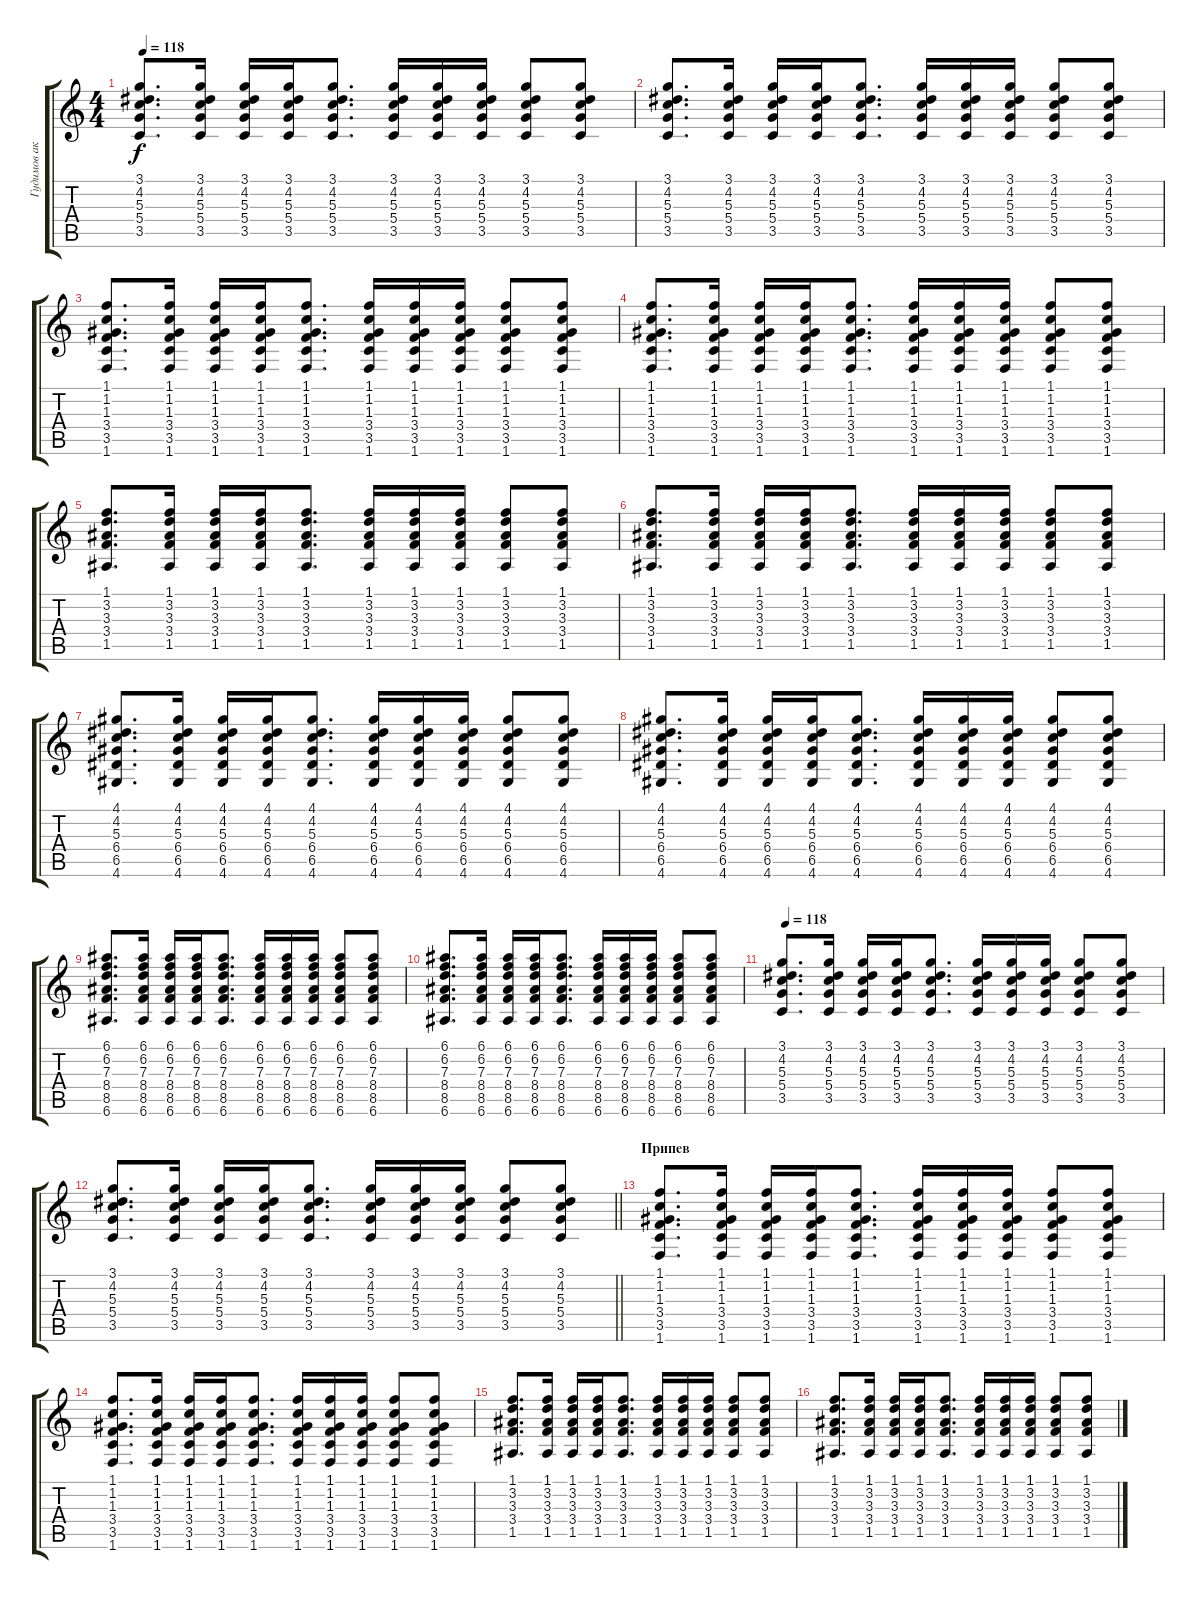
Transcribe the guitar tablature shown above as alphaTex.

\track ("Гудимов аккорды" "Гудимов ак") {instrument acousticguitarsteel}
\staff {score tabs}
\tuning (E4 B3 G3 D3 A2 E2) {hide}
\ts (4 4)
\tempo 118
\clef g2
\ks c
(3.1 4.2 5.3 5.4 3.5).8{d dy f} (3.1 4.2 5.3 5.4 3.5).16 (3.1 4.2 5.3 5.4 3.5).16 (3.1 4.2 5.3 5.4 3.5).16 (3.1 4.2 5.3 5.4 3.5).8{d} (3.1 4.2 5.3 5.4 3.5).16 (3.1 4.2 5.3 5.4 3.5).16 (3.1 4.2 5.3 5.4 3.5).16 (3.1 4.2 5.3 5.4 3.5).8 (3.1 4.2 5.3 5.4 3.5).8 |
(3.1 4.2 5.3 5.4 3.5).8{d} (3.1 4.2 5.3 5.4 3.5).16 (3.1 4.2 5.3 5.4 3.5).16 (3.1 4.2 5.3 5.4 3.5).16 (3.1 4.2 5.3 5.4 3.5).8{d} (3.1 4.2 5.3 5.4 3.5).16 (3.1 4.2 5.3 5.4 3.5).16 (3.1 4.2 5.3 5.4 3.5).16 (3.1 4.2 5.3 5.4 3.5).8 (3.1 4.2 5.3 5.4 3.5).8 |
(1.1 1.2 1.3 3.4 3.5 1.6).8{d} (1.1 1.2 1.3 3.4 3.5 1.6).16 (1.1 1.2 1.3 3.4 3.5 1.6).16 (1.1 1.2 1.3 3.4 3.5 1.6).16 (1.1 1.2 1.3 3.4 3.5 1.6).8{d} (1.1 1.2 1.3 3.4 3.5 1.6).16 (1.1 1.2 1.3 3.4 3.5 1.6).16 (1.1 1.2 1.3 3.4 3.5 1.6).16 (1.1 1.2 1.3 3.4 3.5 1.6).8 (1.1 1.2 1.3 3.4 3.5 1.6).8 |
(1.1 1.2 1.3 3.4 3.5 1.6).8{d} (1.1 1.2 1.3 3.4 3.5 1.6).16 (1.1 1.2 1.3 3.4 3.5 1.6).16 (1.1 1.2 1.3 3.4 3.5 1.6).16 (1.1 1.2 1.3 3.4 3.5 1.6).8{d} (1.1 1.2 1.3 3.4 3.5 1.6).16 (1.1 1.2 1.3 3.4 3.5 1.6).16 (1.1 1.2 1.3 3.4 3.5 1.6).16 (1.1 1.2 1.3 3.4 3.5 1.6).8 (1.1 1.2 1.3 3.4 3.5 1.6).8 |
(1.1 3.2 3.3 3.4 1.5).8{d} (1.1 3.2 3.3 3.4 1.5).16 (1.1 3.2 3.3 3.4 1.5).16 (1.1 3.2 3.3 3.4 1.5).16 (1.1 3.2 3.3 3.4 1.5).8{d} (1.1 3.2 3.3 3.4 1.5).16 (1.1 3.2 3.3 3.4 1.5).16 (1.1 3.2 3.3 3.4 1.5).16 (1.1 3.2 3.3 3.4 1.5).8 (1.1 3.2 3.3 3.4 1.5).8 |
(1.1 3.2 3.3 3.4 1.5).8{d} (1.1 3.2 3.3 3.4 1.5).16 (1.1 3.2 3.3 3.4 1.5).16 (1.1 3.2 3.3 3.4 1.5).16 (1.1 3.2 3.3 3.4 1.5).8{d} (1.1 3.2 3.3 3.4 1.5).16 (1.1 3.2 3.3 3.4 1.5).16 (1.1 3.2 3.3 3.4 1.5).16 (1.1 3.2 3.3 3.4 1.5).8 (1.1 3.2 3.3 3.4 1.5).8 |
(4.1 4.2 5.3 6.4 6.5 4.6).8{d} (4.1 4.2 5.3 6.4 6.5 4.6).16 (4.1 4.2 5.3 6.4 6.5 4.6).16 (4.1 4.2 5.3 6.4 6.5 4.6).16 (4.1 4.2 5.3 6.4 6.5 4.6).8{d} (4.1 4.2 5.3 6.4 6.5 4.6).16 (4.1 4.2 5.3 6.4 6.5 4.6).16 (4.1 4.2 5.3 6.4 6.5 4.6).16 (4.1 4.2 5.3 6.4 6.5 4.6).8 (4.1 4.2 5.3 6.4 6.5 4.6).8 |
(4.1 4.2 5.3 6.4 6.5 4.6).8{d} (4.1 4.2 5.3 6.4 6.5 4.6).16 (4.1 4.2 5.3 6.4 6.5 4.6).16 (4.1 4.2 5.3 6.4 6.5 4.6).16 (4.1 4.2 5.3 6.4 6.5 4.6).8{d} (4.1 4.2 5.3 6.4 6.5 4.6).16 (4.1 4.2 5.3 6.4 6.5 4.6).16 (4.1 4.2 5.3 6.4 6.5 4.6).16 (4.1 4.2 5.3 6.4 6.5 4.6).8 (4.1 4.2 5.3 6.4 6.5 4.6).8 |
(6.1 6.2 7.3 8.4 8.5 6.6).8{d} (6.1 6.2 7.3 8.4 8.5 6.6).16 (6.1 6.2 7.3 8.4 8.5 6.6).16 (6.1 6.2 7.3 8.4 8.5 6.6).16 (6.1 6.2 7.3 8.4 8.5 6.6).8{d} (6.1 6.2 7.3 8.4 8.5 6.6).16 (6.1 6.2 7.3 8.4 8.5 6.6).16 (6.1 6.2 7.3 8.4 8.5 6.6).16 (6.1 6.2 7.3 8.4 8.5 6.6).8 (6.1 6.2 7.3 8.4 8.5 6.6).8 |
(6.1 6.2 7.3 8.4 8.5 6.6).8{d} (6.1 6.2 7.3 8.4 8.5 6.6).16 (6.1 6.2 7.3 8.4 8.5 6.6).16 (6.1 6.2 7.3 8.4 8.5 6.6).16 (6.1 6.2 7.3 8.4 8.5 6.6).8{d} (6.1 6.2 7.3 8.4 8.5 6.6).16 (6.1 6.2 7.3 8.4 8.5 6.6).16 (6.1 6.2 7.3 8.4 8.5 6.6).16 (6.1 6.2 7.3 8.4 8.5 6.6).8 (6.1 6.2 7.3 8.4 8.5 6.6).8 |
\tempo 118
(3.1 4.2 5.3 5.4 3.5).8{d} (3.1 4.2 5.3 5.4 3.5).16 (3.1 4.2 5.3 5.4 3.5).16 (3.1 4.2 5.3 5.4 3.5).16 (3.1 4.2 5.3 5.4 3.5).8{d} (3.1 4.2 5.3 5.4 3.5).16 (3.1 4.2 5.3 5.4 3.5).16 (3.1 4.2 5.3 5.4 3.5).16 (3.1 4.2 5.3 5.4 3.5).8 (3.1 4.2 5.3 5.4 3.5).8 |
\barLineRight lightlight
(3.1 4.2 5.3 5.4 3.5).8{d} (3.1 4.2 5.3 5.4 3.5).16 (3.1 4.2 5.3 5.4 3.5).16 (3.1 4.2 5.3 5.4 3.5).16 (3.1 4.2 5.3 5.4 3.5).8{d} (3.1 4.2 5.3 5.4 3.5).16 (3.1 4.2 5.3 5.4 3.5).16 (3.1 4.2 5.3 5.4 3.5).16 (3.1 4.2 5.3 5.4 3.5).8 (3.1 4.2 5.3 5.4 3.5).8 |
\section ("" "Припев")
(1.1 1.2 1.3 3.4 3.5 1.6).8{d} (1.1 1.2 1.3 3.4 3.5 1.6).16 (1.1 1.2 1.3 3.4 3.5 1.6).16 (1.1 1.2 1.3 3.4 3.5 1.6).16 (1.1 1.2 1.3 3.4 3.5 1.6).8{d} (1.1 1.2 1.3 3.4 3.5 1.6).16 (1.1 1.2 1.3 3.4 3.5 1.6).16 (1.1 1.2 1.3 3.4 3.5 1.6).16 (1.1 1.2 1.3 3.4 3.5 1.6).8 (1.1 1.2 1.3 3.4 3.5 1.6).8 |
(1.1 1.2 1.3 3.4 3.5 1.6).8{d} (1.1 1.2 1.3 3.4 3.5 1.6).16 (1.1 1.2 1.3 3.4 3.5 1.6).16 (1.1 1.2 1.3 3.4 3.5 1.6).16 (1.1 1.2 1.3 3.4 3.5 1.6).8{d} (1.1 1.2 1.3 3.4 3.5 1.6).16 (1.1 1.2 1.3 3.4 3.5 1.6).16 (1.1 1.2 1.3 3.4 3.5 1.6).16 (1.1 1.2 1.3 3.4 3.5 1.6).8 (1.1 1.2 1.3 3.4 3.5 1.6).8 |
(1.1 3.2 3.3 3.4 1.5).8{d} (1.1 3.2 3.3 3.4 1.5).16 (1.1 3.2 3.3 3.4 1.5).16 (1.1 3.2 3.3 3.4 1.5).16 (1.1 3.2 3.3 3.4 1.5).8{d} (1.1 3.2 3.3 3.4 1.5).16 (1.1 3.2 3.3 3.4 1.5).16 (1.1 3.2 3.3 3.4 1.5).16 (1.1 3.2 3.3 3.4 1.5).8 (1.1 3.2 3.3 3.4 1.5).8 |
(1.1 3.2 3.3 3.4 1.5).8{d} (1.1 3.2 3.3 3.4 1.5).16 (1.1 3.2 3.3 3.4 1.5).16 (1.1 3.2 3.3 3.4 1.5).16 (1.1 3.2 3.3 3.4 1.5).8{d} (1.1 3.2 3.3 3.4 1.5).16 (1.1 3.2 3.3 3.4 1.5).16 (1.1 3.2 3.3 3.4 1.5).16 (1.1 3.2 3.3 3.4 1.5).8 (1.1 3.2 3.3 3.4 1.5).8
